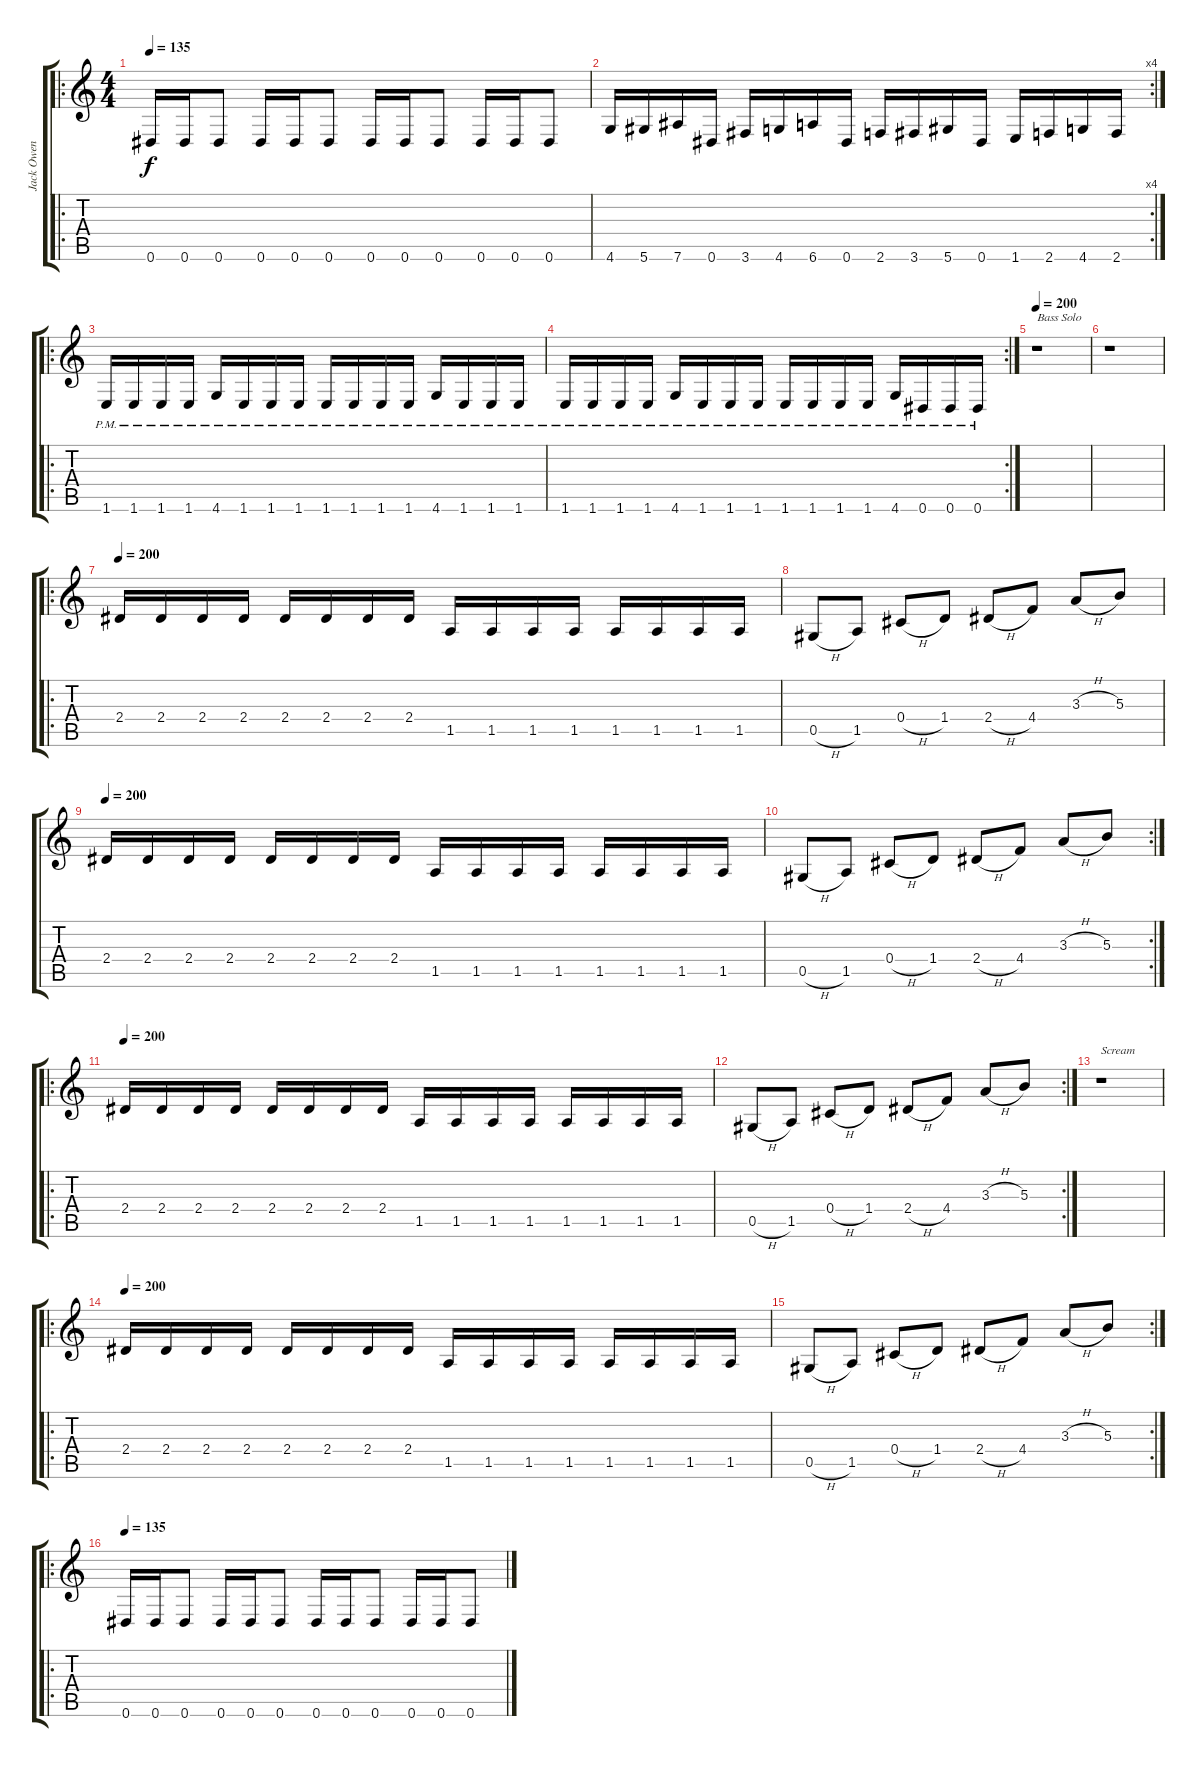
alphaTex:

\track ("Jack Owen" "Jack Owen") {instrument distortionguitar}
\staff {score tabs}
\tuning (Eb4 Bb3 Gb3 Db3 Ab2 Eb2) {hide}
\ro
\ts (4 4)
\tempo 135
\clef g2
\ks c
0.6.16{dy f} 0.6.16 0.6.8 0.6.16 0.6.16 0.6.8 0.6.16 0.6.16 0.6.8 0.6.16 0.6.16 0.6.8 |
\rc 4
4.6.16 5.6.16 7.6.16 0.6.16 3.6.16 4.6.16 6.6.16 0.6.16 2.6.16 3.6.16 5.6.16 0.6.16 1.6.16 2.6.16 4.6.16 2.6.16 |
\ro
1.6{pm}.16 1.6{pm}.16 1.6{pm}.16 1.6{pm}.16 4.6{pm}.16 1.6{pm}.16 1.6{pm}.16 1.6{pm}.16 1.6{pm}.16 1.6{pm}.16 1.6{pm}.16 1.6{pm}.16 4.6{pm}.16 1.6{pm}.16 1.6{pm}.16 1.6{pm}.16 |
\rc 2
1.6{pm}.16 1.6{pm}.16 1.6{pm}.16 1.6{pm}.16 4.6{pm}.16 1.6{pm}.16 1.6{pm}.16 1.6{pm}.16 1.6{pm}.16 1.6{pm}.16 1.6{pm}.16 1.6{pm}.16 4.6{pm}.16 0.6{pm}.16 0.6{pm}.16 0.6{pm}.16 |
\tempo 200
r.1{txt "Bass Solo"} |
r.1 |
\ro
\tempo 200
2.4.16 2.4.16 2.4.16 2.4.16 2.4.16 2.4.16 2.4.16 2.4.16 1.5.16 1.5.16 1.5.16 1.5.16 1.5.16 1.5.16 1.5.16 1.5.16 |
0.5{h}.8 1.5.8 0.4{h}.8 1.4.8 2.4{h}.8 4.4.8 3.3{h}.8 5.3.8 |
\tempo 200
2.4.16 2.4.16 2.4.16 2.4.16 2.4.16 2.4.16 2.4.16 2.4.16 1.5.16 1.5.16 1.5.16 1.5.16 1.5.16 1.5.16 1.5.16 1.5.16 |
\rc 2
0.5{h}.8 1.5.8 0.4{h}.8 1.4.8 2.4{h}.8 4.4.8 3.3{h}.8 5.3.8 |
\ro
\tempo 200
2.4.16 2.4.16 2.4.16 2.4.16 2.4.16 2.4.16 2.4.16 2.4.16 1.5.16 1.5.16 1.5.16 1.5.16 1.5.16 1.5.16 1.5.16 1.5.16 |
\rc 2
0.5{h}.8 1.5.8 0.4{h}.8 1.4.8 2.4{h}.8 4.4.8 3.3{h}.8 5.3.8 |
r.1{txt "Scream"} |
\ro
\tempo 200
2.4.16 2.4.16 2.4.16 2.4.16 2.4.16 2.4.16 2.4.16 2.4.16 1.5.16 1.5.16 1.5.16 1.5.16 1.5.16 1.5.16 1.5.16 1.5.16 |
\rc 2
0.5{h}.8 1.5.8 0.4{h}.8 1.4.8 2.4{h}.8 4.4.8 3.3{h}.8 5.3.8 |
\ro
\tempo 135
0.6.16 0.6.16 0.6.8 0.6.16 0.6.16 0.6.8 0.6.16 0.6.16 0.6.8 0.6.16 0.6.16 0.6.8
